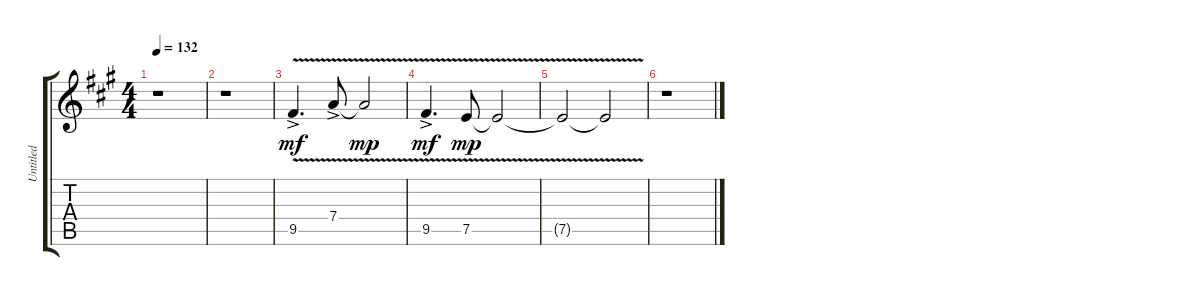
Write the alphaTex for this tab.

\track ("Untitled" "Untitled") {instrument electricguitarclean}
\staff {score tabs}
\tuning (E4 B3 G3 D3 A2 E2) {hide}
\ts (4 4)
\tempo 132
\clef g2
\ks a
r.1{dy mp} |
r.1 |
9.5{v ac}.4{d dy mf} 7.4{v ac}.8 7.4{v t}.2{dy mp} |
9.5{v ac}.4{d dy mf} 7.5{v}.8{dy mp} 7.5{v t}.2 |
7.5{v t}.2 7.5{v t}.2 |
r.1
